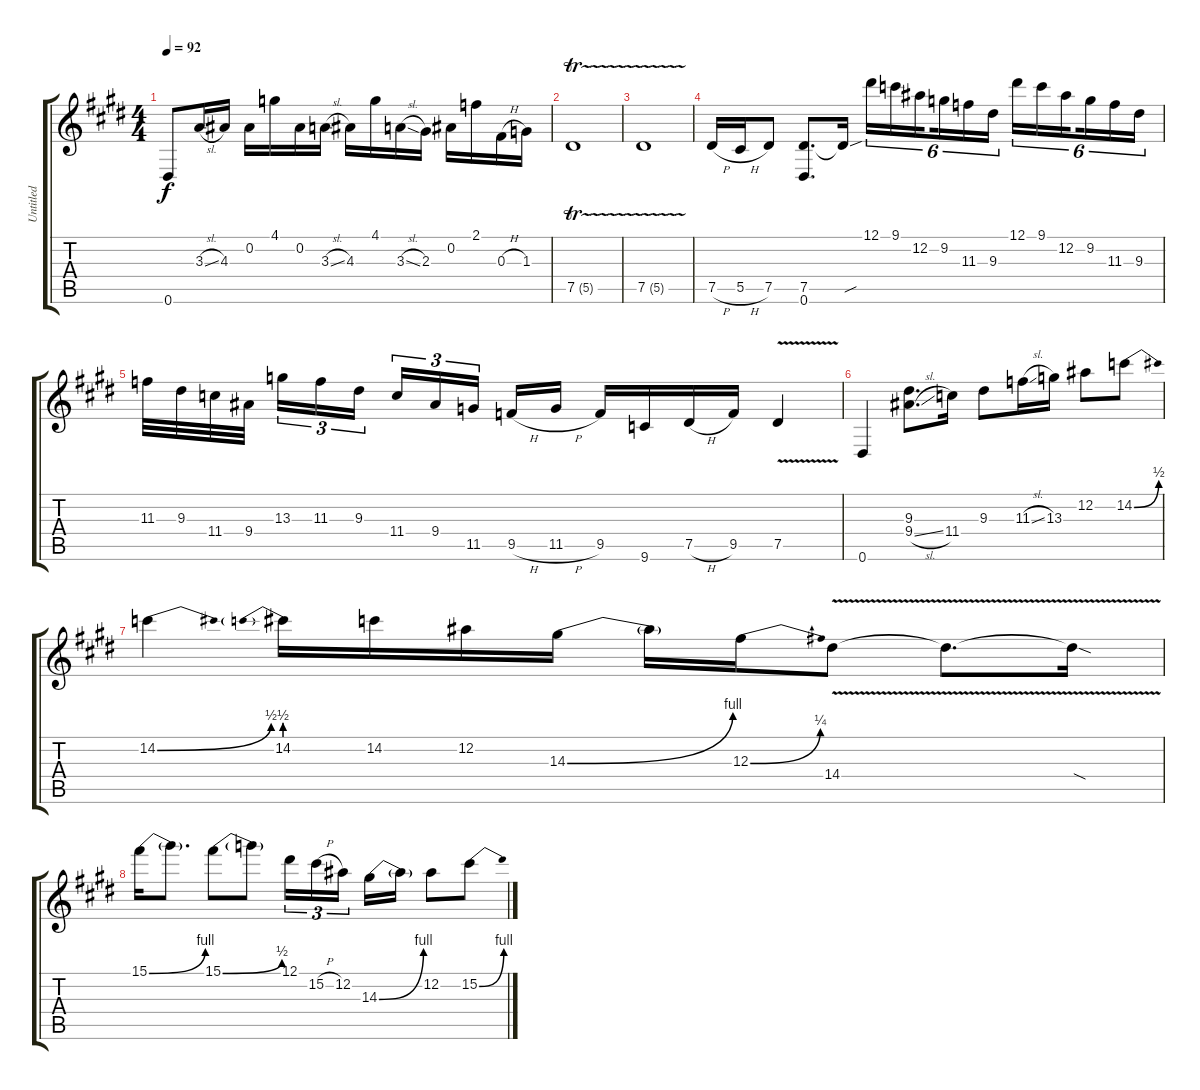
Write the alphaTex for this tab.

\track ("Untitled" "Untitled") {instrument acousticguitarsteel}
\staff {score tabs}
\tuning (Eb4 Bb3 Gb3 Db3 Ab2 Eb2) {hide}
\ts (4 4)
\tempo 92
\clef g2
\ks e
0.6{t}.8{dy f} 3.3{sl}.16 4.3.16 0.2.16 4.1.16 0.2.16 3.3{sl}.16 4.3.16 4.1.16 3.3{sl}.16 2.3.16 0.2.16 2.1.16 0.3{h}.16 1.3.16 |
7.5{tr (5 32)}.1 |
7.5{tr (5 32)}.1 |
7.5{h}.16 5.5{h}.16 7.5.8 (7.5 0.6).8{d} 7.5{sou t}.16 12.1.16{tu (6 4)} 9.1.16{tu (6 4)} 12.2.16{tu (6 4) beam splitsecondary} 9.2.16{tu (6 4)} 11.3.16{tu (6 4)} 9.3.16{tu (6 4)} 12.1.16{tu (6 4)} 9.1.16{tu (6 4)} 12.2.16{tu (6 4) beam splitsecondary} 9.2.16{tu (6 4)} 11.3.16{tu (6 4)} 9.3.16{tu (6 4)} |
11.3.32 9.3.32 11.4.32 9.4.32{beam splitsecondary} 13.3.16{tu (3 2)} 11.3.16{tu (3 2)} 9.3.16{tu (3 2)} 11.4.16{tu (3 2)} 9.4.16{tu (3 2)} 11.5.16{tu (3 2) beam splitsecondary} 9.5{h}.16 11.5{h}.16 9.5.16 9.6.16 7.5{h}.16 9.5.16 7.5{v}.4 |
0.6.4 (9.3 9.4{sl}).8{d} 11.4.16 9.3.8 11.3{sl}.16 13.3.16 12.2.8 14.2{be (bend 0 0 60 2)}.8 |
14.2{be (bend 0 0 60 2)}.4 14.2{be (prebend 0 2 60 2)}.16 14.2.16 12.2.16 14.3{be (bend 0 0 60 4)}.16 14.3{t}.16 12.3{be (bend 0 0 60 1)}.16 14.4{v}.8 14.4{v t}.8{d} 14.4{sod t}.16 |
15.1{be (bend 0 0 60 4)}.16 15.1{t}.8{d} 15.1{be (bend 0 0 60 2)}.8 15.1{t}.8 12.1.16{tu (3 2)} 15.2{h}.16{tu (3 2)} 12.2.16{tu (3 2) beam splitsecondary} 14.3{be (bend 0 0 60 4)}.16 14.3{t}.16 12.2.8 15.2{be (bend 0 0 60 4)}.8
